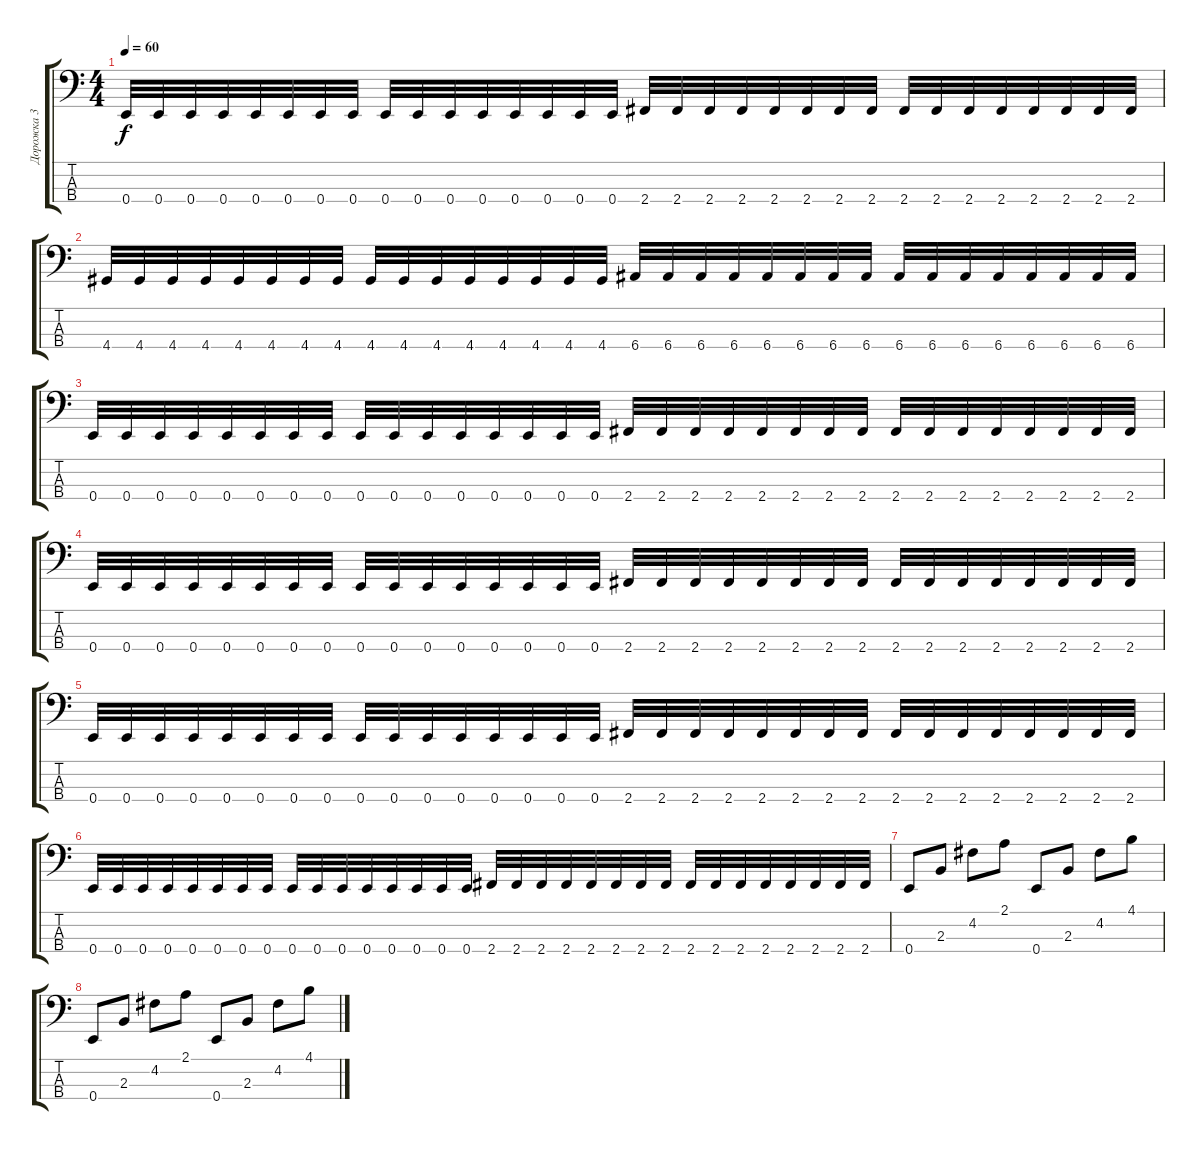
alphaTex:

\track ("Дорожка 3" "Дорожка 3") {instrument slapbass1}
\staff {score tabs}
\tuning (G2 D2 A1 E1) {hide}
\ts (4 4)
\tempo 60
\clef f4
\ks c
0.4.32{dy f} 0.4.32 0.4.32 0.4.32 0.4.32 0.4.32 0.4.32 0.4.32 0.4.32 0.4.32 0.4.32 0.4.32 0.4.32 0.4.32 0.4.32 0.4.32 2.4.32 2.4.32 2.4.32 2.4.32 2.4.32 2.4.32 2.4.32 2.4.32 2.4.32 2.4.32 2.4.32 2.4.32 2.4.32 2.4.32 2.4.32 2.4.32 |
4.4.32 4.4.32 4.4.32 4.4.32 4.4.32 4.4.32 4.4.32 4.4.32 4.4.32 4.4.32 4.4.32 4.4.32 4.4.32 4.4.32 4.4.32 4.4.32 6.4.32 6.4.32 6.4.32 6.4.32 6.4.32 6.4.32 6.4.32 6.4.32 6.4.32 6.4.32 6.4.32 6.4.32 6.4.32 6.4.32 6.4.32 6.4.32 |
0.4.32 0.4.32 0.4.32 0.4.32 0.4.32 0.4.32 0.4.32 0.4.32 0.4.32 0.4.32 0.4.32 0.4.32 0.4.32 0.4.32 0.4.32 0.4.32 2.4.32 2.4.32 2.4.32 2.4.32 2.4.32 2.4.32 2.4.32 2.4.32 2.4.32 2.4.32 2.4.32 2.4.32 2.4.32 2.4.32 2.4.32 2.4.32 |
0.4.32 0.4.32 0.4.32 0.4.32 0.4.32 0.4.32 0.4.32 0.4.32 0.4.32 0.4.32 0.4.32 0.4.32 0.4.32 0.4.32 0.4.32 0.4.32 2.4.32 2.4.32 2.4.32 2.4.32 2.4.32 2.4.32 2.4.32 2.4.32 2.4.32 2.4.32 2.4.32 2.4.32 2.4.32 2.4.32 2.4.32 2.4.32 |
0.4.32 0.4.32 0.4.32 0.4.32 0.4.32 0.4.32 0.4.32 0.4.32 0.4.32 0.4.32 0.4.32 0.4.32 0.4.32 0.4.32 0.4.32 0.4.32 2.4.32 2.4.32 2.4.32 2.4.32 2.4.32 2.4.32 2.4.32 2.4.32 2.4.32 2.4.32 2.4.32 2.4.32 2.4.32 2.4.32 2.4.32 2.4.32 |
0.4.32 0.4.32 0.4.32 0.4.32 0.4.32 0.4.32 0.4.32 0.4.32 0.4.32 0.4.32 0.4.32 0.4.32 0.4.32 0.4.32 0.4.32 0.4.32 2.4.32 2.4.32 2.4.32 2.4.32 2.4.32 2.4.32 2.4.32 2.4.32 2.4.32 2.4.32 2.4.32 2.4.32 2.4.32 2.4.32 2.4.32 2.4.32 |
0.4.8 2.3.8 4.2.8 2.1.8 0.4.8 2.3.8 4.2.8 4.1.8 |
0.4.8 2.3.8 4.2.8 2.1.8 0.4.8 2.3.8 4.2.8 4.1.8
